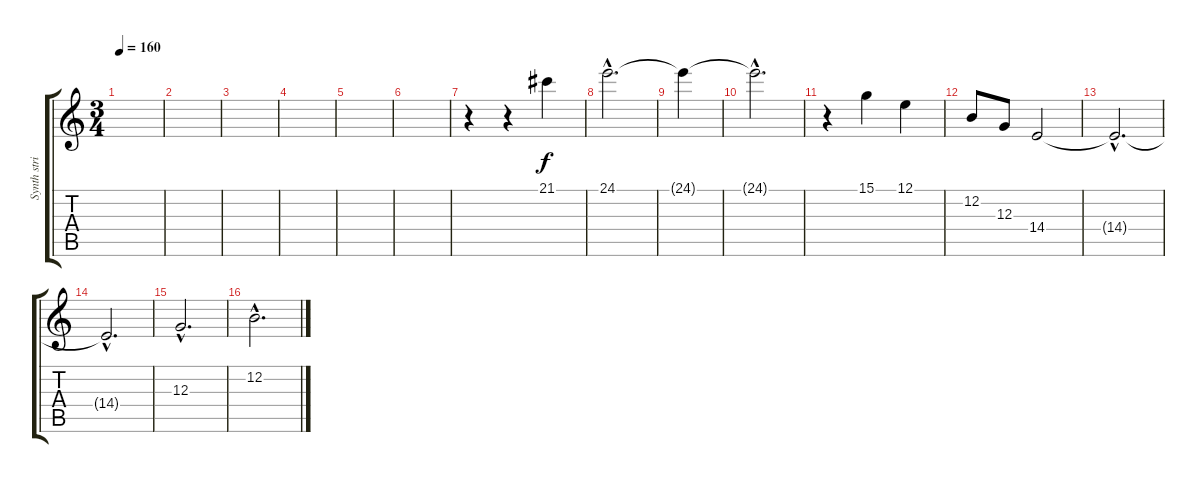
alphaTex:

\track ("Synth string" "Synth stri") {instrument synthstrings1}
\staff {score tabs}
\tuning (E4 B3 G3 D3 A2 E2) {hide}
\ts (3 4)
\tempo 160
\clef g2
\ks c
|
|
|
|
|
|
r.4 r.4 21.1.4{dy f} |
24.1{hac}.2{d} |
24.1{t}.4 |
24.1{hac t}.2{d} |
r.4 15.1.4 12.1.4 |
12.2.8 12.3.8 14.4.2 |
14.4{hac t}.2{d} |
14.4{hac t}.2{d} |
12.3{hac}.2{d} |
12.2{hac}.2{d}
